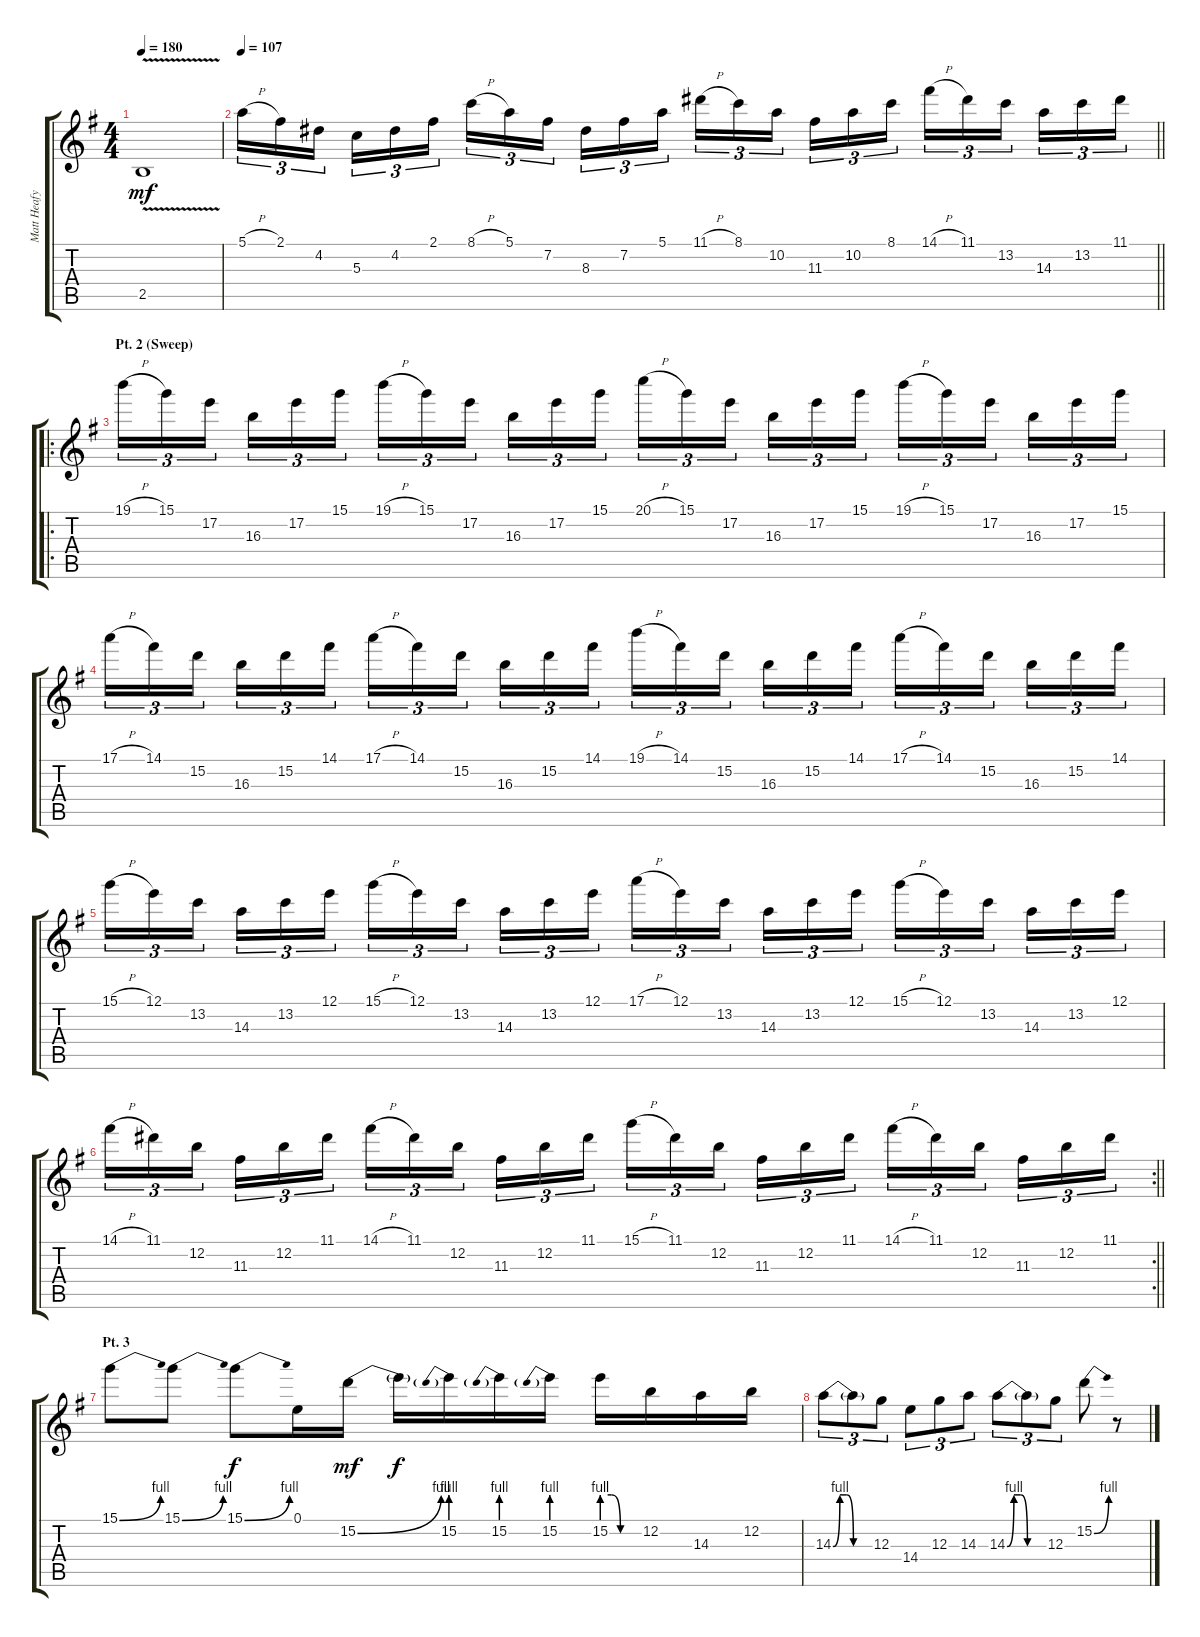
\track ("Matt Heafy (lead)" "Matt Heafy") {instrument distortionguitar}
\staff {score tabs}
\tuning (E4 B3 G3 D3 A2 E2) {hide}
\ts (4 4)
\tempo 180
\clef g2
\ks eminor
2.5{v}.1{dy mf} |
\tempo 107
\barLineRight lightlight
5.1{h}.16{tu (3 2)} 2.1.16{tu (3 2)} 4.2.16{tu (3 2) beam splitsecondary} 5.3.16{tu (3 2)} 4.2.16{tu (3 2)} 2.1.16{tu (3 2)} 8.1{h}.16{tu (3 2)} 5.1.16{tu (3 2)} 7.2.16{tu (3 2) beam splitsecondary} 8.3.16{tu (3 2)} 7.2.16{tu (3 2)} 5.1.16{tu (3 2)} 11.1{h}.16{tu (3 2)} 8.1.16{tu (3 2)} 10.2.16{tu (3 2) beam splitsecondary} 11.3.16{tu (3 2)} 10.2.16{tu (3 2)} 8.1.16{tu (3 2)} 14.1{h}.16{tu (3 2)} 11.1.16{tu (3 2)} 13.2.16{tu (3 2) beam splitsecondary} 14.3.16{tu (3 2)} 13.2.16{tu (3 2)} 11.1.16{tu (3 2)} |
\ro
\section ("" "Pt. 2 (Sweep)")
19.1{h}.16{tu (3 2)} 15.1.16{tu (3 2)} 17.2.16{tu (3 2) beam splitsecondary} 16.3.16{tu (3 2)} 17.2.16{tu (3 2)} 15.1.16{tu (3 2)} 19.1{h}.16{tu (3 2)} 15.1.16{tu (3 2)} 17.2.16{tu (3 2) beam splitsecondary} 16.3.16{tu (3 2)} 17.2.16{tu (3 2)} 15.1.16{tu (3 2)} 20.1{h}.16{tu (3 2)} 15.1.16{tu (3 2)} 17.2.16{tu (3 2) beam splitsecondary} 16.3.16{tu (3 2)} 17.2.16{tu (3 2)} 15.1.16{tu (3 2)} 19.1{h}.16{tu (3 2)} 15.1.16{tu (3 2)} 17.2.16{tu (3 2) beam splitsecondary} 16.3.16{tu (3 2)} 17.2.16{tu (3 2)} 15.1.16{tu (3 2)} |
17.1{h}.16{tu (3 2)} 14.1.16{tu (3 2)} 15.2.16{tu (3 2) beam splitsecondary} 16.3.16{tu (3 2)} 15.2.16{tu (3 2)} 14.1.16{tu (3 2)} 17.1{h}.16{tu (3 2)} 14.1.16{tu (3 2)} 15.2.16{tu (3 2) beam splitsecondary} 16.3.16{tu (3 2)} 15.2.16{tu (3 2)} 14.1.16{tu (3 2)} 19.1{h}.16{tu (3 2)} 14.1.16{tu (3 2)} 15.2.16{tu (3 2) beam splitsecondary} 16.3.16{tu (3 2)} 15.2.16{tu (3 2)} 14.1.16{tu (3 2)} 17.1{h}.16{tu (3 2)} 14.1.16{tu (3 2)} 15.2.16{tu (3 2) beam splitsecondary} 16.3.16{tu (3 2)} 15.2.16{tu (3 2)} 14.1.16{tu (3 2)} |
15.1{h}.16{tu (3 2)} 12.1.16{tu (3 2)} 13.2.16{tu (3 2) beam splitsecondary} 14.3.16{tu (3 2)} 13.2.16{tu (3 2)} 12.1.16{tu (3 2)} 15.1{h}.16{tu (3 2)} 12.1.16{tu (3 2)} 13.2.16{tu (3 2) beam splitsecondary} 14.3.16{tu (3 2)} 13.2.16{tu (3 2)} 12.1.16{tu (3 2)} 17.1{h}.16{tu (3 2)} 12.1.16{tu (3 2)} 13.2.16{tu (3 2) beam splitsecondary} 14.3.16{tu (3 2)} 13.2.16{tu (3 2)} 12.1.16{tu (3 2)} 15.1{h}.16{tu (3 2)} 12.1.16{tu (3 2)} 13.2.16{tu (3 2) beam splitsecondary} 14.3.16{tu (3 2)} 13.2.16{tu (3 2)} 12.1.16{tu (3 2)} |
\rc 2
\barLineRight lightlight
14.1{h}.16{tu (3 2)} 11.1.16{tu (3 2)} 12.2.16{tu (3 2) beam splitsecondary} 11.3.16{tu (3 2)} 12.2.16{tu (3 2)} 11.1.16{tu (3 2)} 14.1{h}.16{tu (3 2)} 11.1.16{tu (3 2)} 12.2.16{tu (3 2) beam splitsecondary} 11.3.16{tu (3 2)} 12.2.16{tu (3 2)} 11.1.16{tu (3 2)} 15.1{h}.16{tu (3 2)} 11.1.16{tu (3 2)} 12.2.16{tu (3 2) beam splitsecondary} 11.3.16{tu (3 2)} 12.2.16{tu (3 2)} 11.1.16{tu (3 2)} 14.1{h}.16{tu (3 2)} 11.1.16{tu (3 2)} 12.2.16{tu (3 2) beam splitsecondary} 11.3.16{tu (3 2)} 12.2.16{tu (3 2)} 11.1.16{tu (3 2)} |
\section ("" "Pt. 3")
15.1{be (bend 0 0 60 4)}.8 15.1{be (bend 0 0 60 4)}.8 15.1{be (bend 0 0 60 4)}.8{dy f} 0.1.16 15.2{be (bend 0 0 60 4)}.16{dy mf} 15.2{t}.16{dy f} 15.2{be (prebend 0 4 60 4)}.16 15.2{be (prebend 0 4 60 4)}.16 15.2{be (prebend 0 4 60 4)}.16 15.2{be (custom 0 4 15 4 30 0 60 0)}.16 12.2.16 14.3.16 12.2.16 |
14.3{be (custom 0 0 10 4 20 4 30 0 60 0)}.8{tu (3 2)} 14.3{t}.8{tu (3 2)} 12.3.8{tu (3 2)} 14.4.8{tu (3 2)} 12.3.8{tu (3 2)} 14.3.8{tu (3 2)} 14.3{be (custom 0 0 10 4 20 4 30 0 60 0)}.8{tu (3 2)} 14.3{t}.8{tu (3 2)} 12.3.8{tu (3 2)} 15.2{be (bend 0 0 60 4)}.8 r.8
